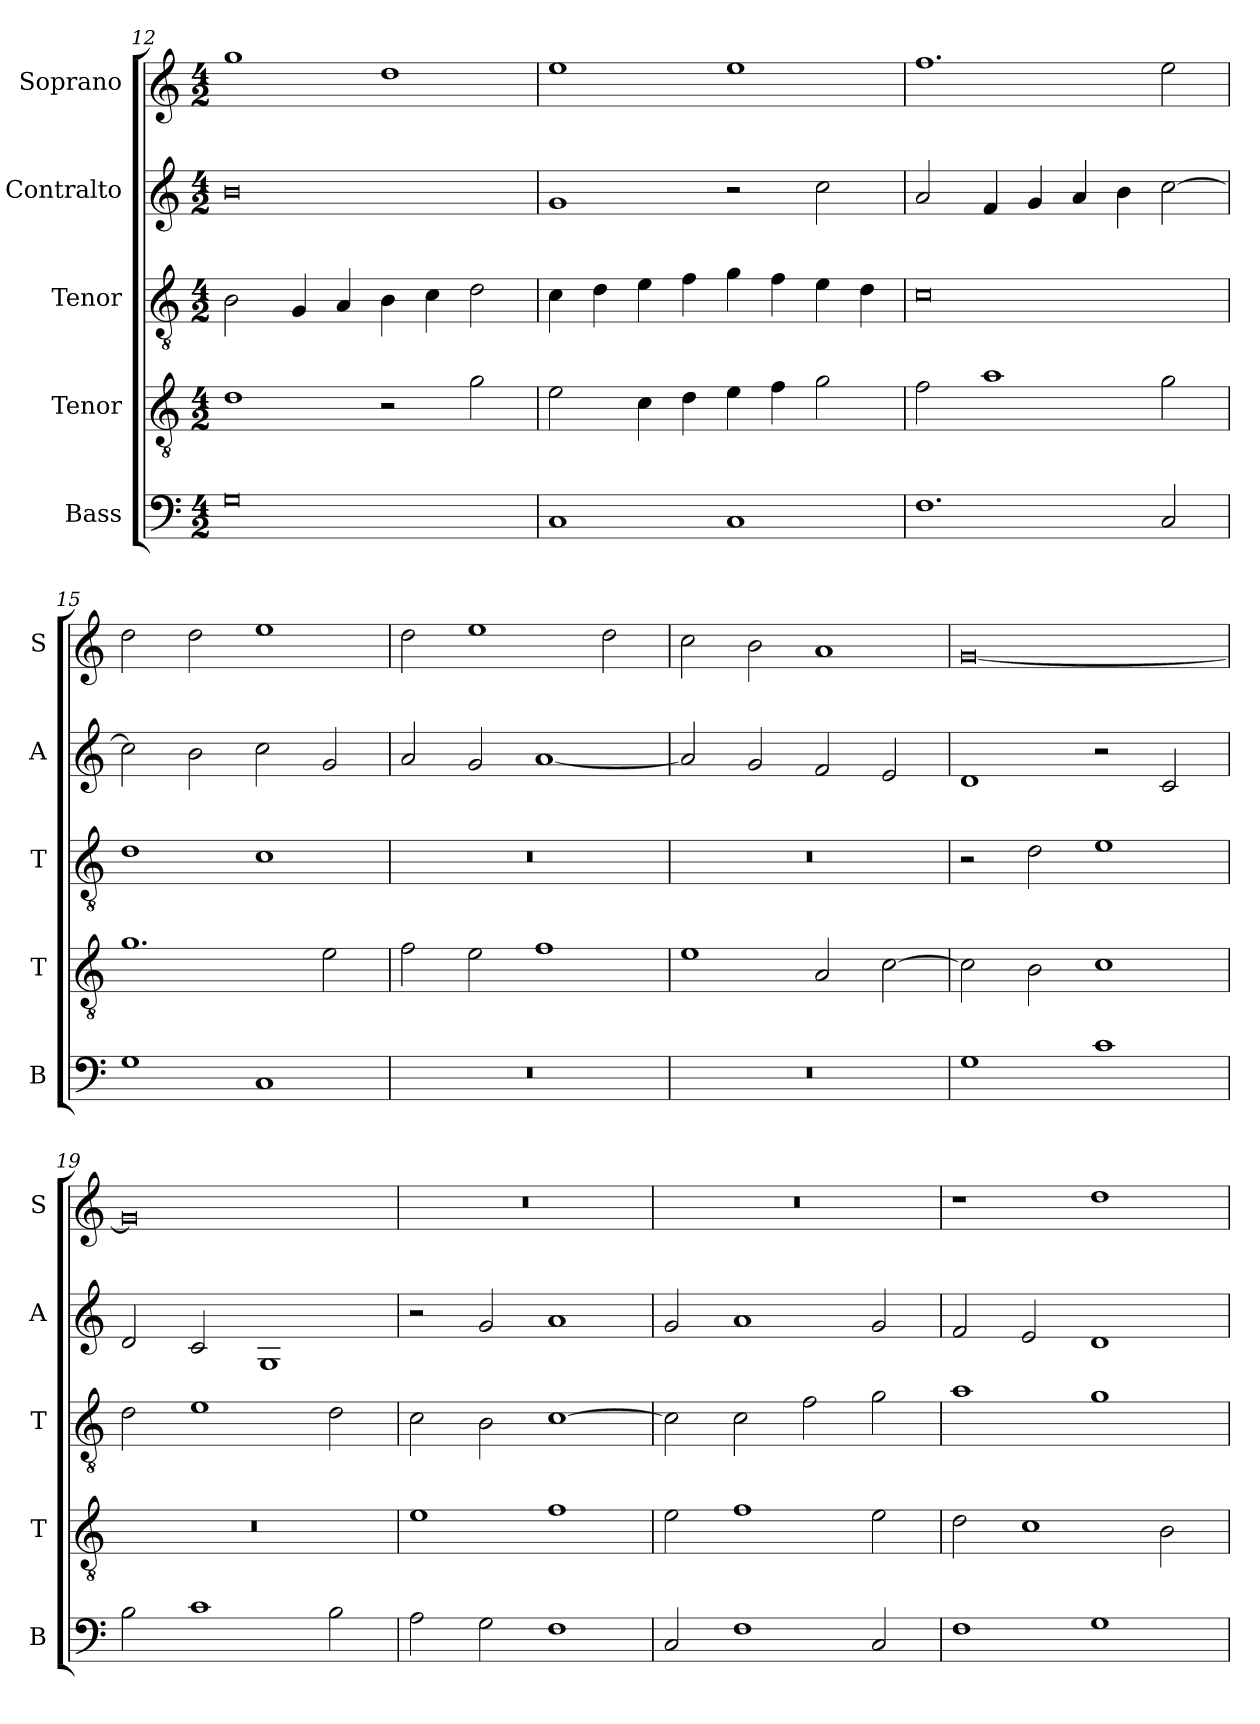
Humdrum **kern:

**kern	**kern	**kern	**kern	**kern
*part5	*part4	*part3	*part2	*part1
*staff5	*staff4	*staff3	*staff2	*staff1
*I"Bass	*I"Tenor	*I"Tenor	*I"Contralto	*I"Soprano
*I'B	*I'T	*I'T	*I'A	*I'S
*clefF4	*clefGv2	*clefGv2	*clefG2	*clefG2
*k[]	*k[]	*k[]	*k[]	*k[]
*G:mix	*G:mix	*G:mix	*G:mix	*G:mix
*M4/2	*M4/2	*M4/2	*M4/2	*M4/2
=12	=12	=12	=12	=12
0G	1d	2B	0b	1gg
.	.	4G	.	.
.	.	4A	.	.
.	2r	4B	.	1dd
.	.	4c	.	.
.	2g	2d	.	.
=13	=13	=13	=13	=13
1C	2e	4c	1g	1ee
.	.	4d	.	.
.	4c	4e	.	.
.	4d	4f	.	.
1C	4e	4g	2r	1ee
.	4f	4f	.	.
.	2g	4e	2cc	.
.	.	4d	.	.
=14	=14	=14	=14	=14
1.F	2f	0c	2a	1.ff
.	1a	.	4f	.
.	.	.	4g	.
.	.	.	4a	.
.	.	.	4b	.
2C	2g	.	[2cc	2ee
=15	=15	=15	=15	=15
1G	1.g	1d	2cc]	2dd
.	.	.	2b	2dd
1C	.	1c	2cc	1ee
.	2e	.	2g	.
=16	=16	=16	=16	=16
0r	2f	0r	2a	2dd
.	2e	.	2g	1ee
.	1f	.	[1a	.
.	.	.	.	2dd
=17	=17	=17	=17	=17
0r	1e	0r	2a]	2cc
.	.	.	2g	2b
.	2A	.	2f	1a
.	[2c	.	2e	.
=18	=18	=18	=18	=18
1G	2c]	2r	1d	[0g
.	2B	2d	.	.
1c	1c	1e	2r	.
.	.	.	2c	.
=19	=19	=19	=19	=19
2B	0r	2d	2d	0g]
1c	.	1e	2c	.
.	.	.	1G	.
2B	.	2d	.	.
=20	=20	=20	=20	=20
2A	1e	2c	2r	0r
2G	.	2B	2g	.
1F	1f	[1c	1a	.
=21	=21	=21	=21	=21
2C	2e	2c]	2g	0r
1F	1f	2c	1a	.
.	.	2f	.	.
2C	2e	2g	2g	.
=22	=22	=22	=22	=22
1F	2d	1a	2f	1r
.	1c	.	2e	.
1G	.	1g	1d	1dd
.	2B	.	.	.
=	=	=	=	=
*-	*-	*-	*-	*-
